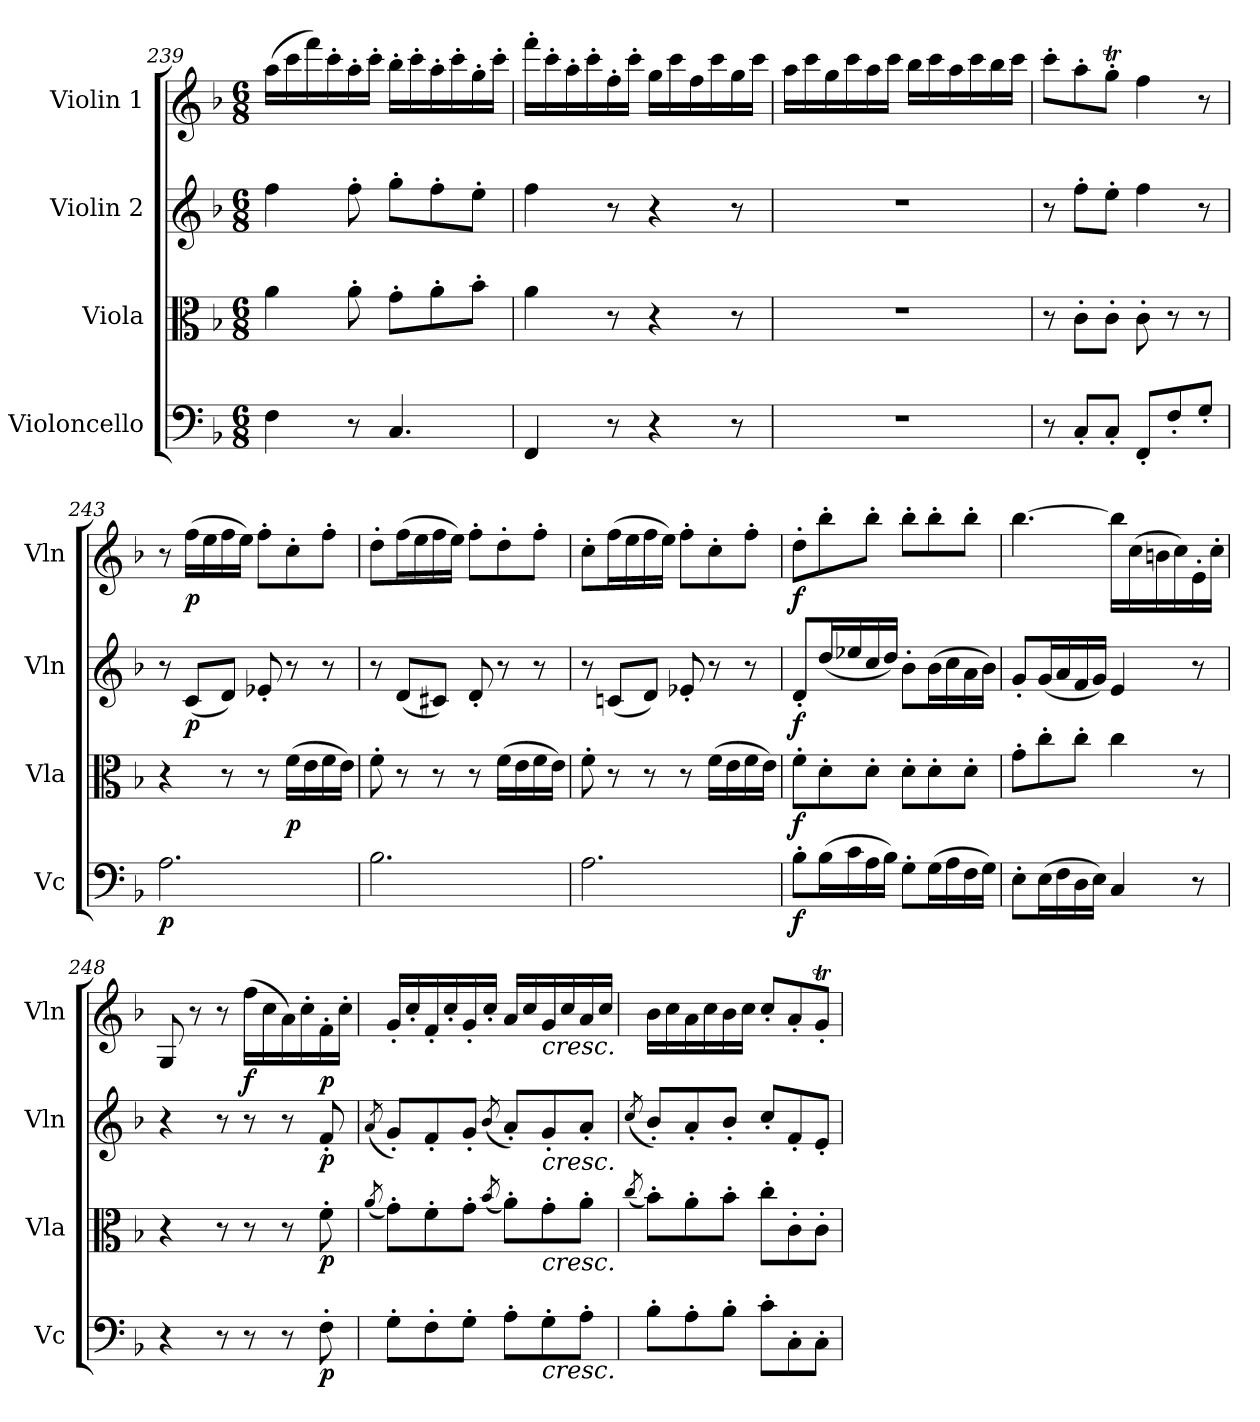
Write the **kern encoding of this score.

**kern	**dynam	**kern	**dynam	**kern	**dynam	**kern	**dynam
*part4	*part4	*part3	*part3	*part2	*part2	*part1	*part1
*staff4	*staff4	*staff3	*staff3	*staff2	*staff2	*staff1	*staff1
*I"Violoncello	*	*I"Viola	*	*I"Violin 2	*	*I"Violin 1	*
*I'Vc	*	*I'Vla	*	*I'Vln	*	*I'Vln	*
*clefF4	*	*clefC3	*	*clefG2	*	*clefG2	*
*k[b-]	*	*k[b-]	*	*k[b-]	*	*k[b-]	*
*M6/8	*	*M6/8	*	*M6/8	*	*M6/8	*
=239	=239	=239	=239	=239	=239	=239	=239
4F\	.	4a\	.	4ff\	.	(>16aa\LL	.
.	.	.	.	.	.	16ccc\	.
.	.	.	.	.	.	16fff\)	.
.	.	.	.	.	.	16ccc'\	.
8r	.	8a'\	.	8ff'\	.	16aa'\	.
.	.	.	.	.	.	16ccc'\JJ	.
4.C/	.	8g'\L	.	8gg'\L	.	16bb-'\LL	.
.	.	.	.	.	.	16ccc'\	.
.	.	8a'\	.	8ff'\	.	16aa'\	.
.	.	.	.	.	.	16ccc'\	.
.	.	8b-'\J	.	8ee'\J	.	16gg'\	.
.	.	.	.	.	.	16ccc'\JJ	.
!!LO:LB:g=z
=240	=240	=240	=240	=240	=240	=240	=240
4FF/	.	4a\	.	4ff\	.	16fff'\LL	.
.	.	.	.	.	.	16ccc'\	.
.	.	.	.	.	.	16aa'\	.
.	.	.	.	.	.	16ccc'\	.
8r	.	8r	.	8r	.	16ff'\	.
.	.	.	.	.	.	16ccc'\JJ	.
4r	.	4r	.	4r	.	16gg\LL	.
.	.	.	.	.	.	16ccc\	.
.	.	.	.	.	.	16ff\	.
.	.	.	.	.	.	16ccc\	.
8r	.	8r	.	8r	.	16gg\	.
.	.	.	.	.	.	16ccc\JJ	.
=241	=241	=241	=241	=241	=241	=241	=241
2.r	.	2.r	.	2.r	.	16aa\LL	.
.	.	.	.	.	.	16ccc\	.
.	.	.	.	.	.	16gg\	.
.	.	.	.	.	.	16ccc\	.
.	.	.	.	.	.	16aa\	.
.	.	.	.	.	.	16ccc\JJ	.
.	.	.	.	.	.	16bb-\LL	.
.	.	.	.	.	.	16ccc\	.
.	.	.	.	.	.	16aa\	.
.	.	.	.	.	.	16ccc\	.
.	.	.	.	.	.	16bb-\	.
.	.	.	.	.	.	16ccc\JJ	.
!!LO:LB:g=z
=242	=242	=242	=242	=242	=242	=242	=242
8r	.	8r	.	8r	.	8ccc'\L	.
8C'/L	.	8c'\L	.	8ff'\L	.	8aa'\	.
8C'/J	.	8c'\J	.	8ee'\J	.	8ggT'\J	.
8FF'/L	.	8c'\	.	4ff\	.	4ff\	.
8F'/	.	8r	.	.	.	.	.
8G'/J	.	8r	.	8r	.	8r	.
=243	=243	=243	=243	=243	=243	=243	=243
!	!LO:DY:b	!	!	!	!	!	!
2.A\	p	4r	.	8r	.	8r	.
!	!	!	!	!	!LO:DY:b	!	!LO:DY:b
.	.	.	.	(<8c/L	p	(>16ff\LL	p
.	.	.	.	.	.	16ee\	.
.	.	8r	.	8d/J)	.	16ff\	.
.	.	.	.	.	.	16ee\JJ)	.
.	.	8r	.	8e-X'/	.	8ff'\L	.
!	!	!	!LO:DY:b	!	!	!	!
.	.	(>16f\LL	p	8r	.	8cc'\	.
.	.	16e\	.	.	.	.	.
.	.	16f\	.	8r	.	8ff'\J	.
.	.	16e\JJ)	.	.	.	.	.
=244	=244	=244	=244	=244	=244	=244	=244
2.B-\	.	8f'\	.	8r	.	8dd'\L	.
.	.	8r	.	(<8d/L	.	(>16ff\L	.
.	.	.	.	.	.	16ee\	.
.	.	8r	.	8c#X/J)	.	16ff\	.
.	.	.	.	.	.	16ee\JJ)	.
.	.	8r	.	8d'/	.	8ff'\L	.
.	.	(>16f\LL	.	8r	.	8dd'\	.
.	.	16e\	.	.	.	.	.
.	.	16f\	.	8r	.	8ff'\J	.
.	.	16e\JJ)	.	.	.	.	.
!!LO:LB:g=z
=245	=245	=245	=245	=245	=245	=245	=245
2.A\	.	8f'\	.	8r	.	8cc'\L	.
.	.	8r	.	(<8cn/L	.	(>16ff\L	.
.	.	.	.	.	.	16ee\	.
.	.	8r	.	8d/J)	.	16ff\	.
.	.	.	.	.	.	16ee\JJ)	.
.	.	8r	.	8e-X'/	.	8ff'\L	.
.	.	(>16f\LL	.	8r	.	8cc'\	.
.	.	16e\	.	.	.	.	.
.	.	16f\	.	8r	.	8ff'\J	.
.	.	16e\JJ)	.	.	.	.	.
=246	=246	=246	=246	=246	=246	=246	=246
!	!LO:DY:b	!	!LO:DY:b	!	!LO:DY:b	!	!LO:DY:b
8B-'\L	f	8f'\L	f	8d'/L	f	8dd'\L	f
(>16B-\L	.	8d'\	.	(<16dd/L	.	8bb-'\	.
16c\	.	.	.	16ee-X/	.	.	.
16A\	.	8d'\J	.	16cc/	.	8bb-'\J	.
16B-\JJ)	.	.	.	16dd/JJ)	.	.	.
8G'\L	.	8d'\L	.	8b-'\L	.	8bb-'\L	.
(>16G\L	.	8d'\	.	(>16b-\L	.	8bb-'\	.
16A\	.	.	.	16cc\	.	.	.
16F\	.	8d'\J	.	16a\	.	8bb-'\J	.
16G\JJ)	.	.	.	16b-\JJ)	.	.	.
=247	=247	=247	=247	=247	=247	=247	=247
8E'\L	.	8g'\L	.	8g'/L	.	[4.bb-\	.
(>16E\L	.	8cc'\	.	(<16g/L	.	.	.
16F\	.	.	.	16a/	.	.	.
16D\	.	8cc'\J	.	16f/	.	.	.
16E\JJ)	.	.	.	16g/JJ)	.	.	.
4C/	.	4cc\	.	4e/	.	16bb-\LL]	.
.	.	.	.	.	.	(>16cc\	.
.	.	.	.	.	.	16bn\	.
.	.	.	.	.	.	16cc\)	.
8r	.	8r	.	8r	.	16e'\	.
.	.	.	.	.	.	16cc'\JJ	.
!!LO:PB:g=z
=248	=248	=248	=248	=248	=248	=248	=248
4r	.	4r	.	4r	.	8G/	.
.	.	.	.	.	.	8r	.
8r	.	8r	.	8r	.	8r	.
!	!	!	!	!	!	!	!LO:DY:b
8r	.	8r	.	8r	.	(>16ff\LL	f
.	.	.	.	.	.	16cc\	.
8r	.	8r	.	8r	.	16a\)	.
.	.	.	.	.	.	16cc'\	.
!	!LO:DY:b	!	!LO:DY:b	!	!LO:DY:b	!	!LO:DY:b
8F'\	p	8f'\	p	8f'/	p	16f'\	p
.	.	.	.	.	.	16cc'\JJ	.
=249	=249	=249	=249	=249	=249	=249	=249
.	.	(<8qa/	.	(<8qa/	.	.	.
8G'\L	.	8g'\L)	.	8g'/L)	.	16g'/LL	.
.	.	.	.	.	.	16cc'/	.
8F'\	.	8f'\	.	8f'/	.	16f'/	.
.	.	.	.	.	.	16cc'/	.
8G'\J	.	8g'\J	.	8g'/J	.	16g'/	.
.	.	.	.	.	.	16cc'/JJ	.
.	.	(<8qb-/	.	(<8qb-/	.	.	.
8A'\L	.	8a'\L)	.	8a'/L)	.	16a/LL	.
.	.	.	.	.	.	16cc/	.
!	!	!	!	!	!	!LO:TX:b:i:t=cresc.	!
!	!	!	!	!LO:TX:b:i:t=cresc.	!	!	!
!	!	!LO:TX:b:i:t=cresc.	!	!	!	!	!
!LO:TX:b:i:t=cresc.	!	!	!	!	!	!	!
8G'\	.	8g'\	.	8g'/	.	16g/	.
.	.	.	.	.	.	16cc/	.
8A'\J	.	8a'\J	.	8a'/J	.	16a/	.
.	.	.	.	.	.	16cc/JJ	.
!!LO:LB:g=z
=250	=250	=250	=250	=250	=250	=250	=250
.	.	(<8qcc/	.	(<8qcc/	.	.	.
8B-'\L	.	8b-'\L)	.	8b-'/L)	.	16b-\LL	.
.	.	.	.	.	.	16cc\	.
8A'\	.	8a'\	.	8a'/	.	16a\	.
.	.	.	.	.	.	16cc\	.
8B-'\J	.	8b-'\J	.	8b-'/J	.	16b-\	.
.	.	.	.	.	.	16cc\JJ	.
8c'\L	.	8cc'\L	.	8cc'/L	.	8cc'/L	.
8C'\	.	8c'\	.	8f'/	.	8a'/	.
8C'\J	.	8c'\J	.	8e'/J	.	8gT'/J	.
=	=	=	=	=	=	=	=
*-	*-	*-	*-	*-	*-	*-	*-
